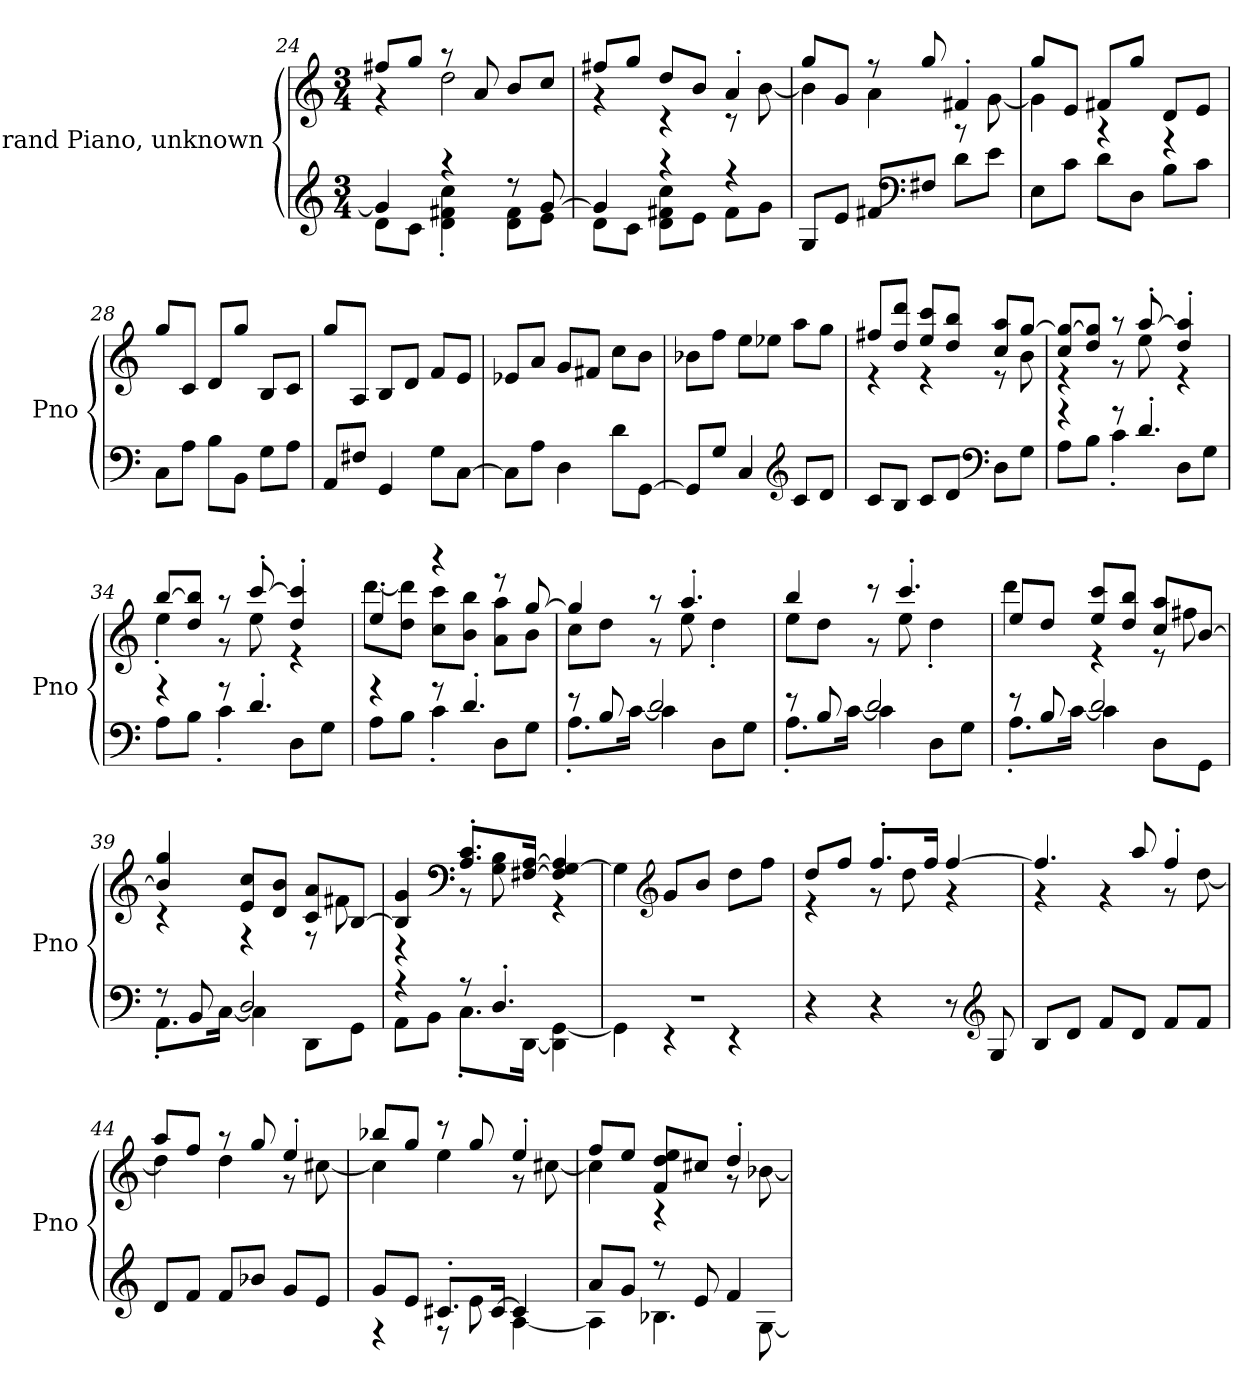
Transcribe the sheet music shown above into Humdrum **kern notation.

**kern	**kern
*part1	*part1
*staff2	*staff1
*I"Grand Piano, unknown	*
*I'Pno	*
*clefG2	*clefG2
*k[]	*k[]
*M3/4	*M3/4
=24	=24
*^	*^
4g/]	8d\L	8ff#X/L	4r
.	8c\J	8gg/J	.
4r	4d\' 4f#X\' 4cc\'	8r	2dd\
.	.	8a/	.
8r	8d\ 8f#\L	8b/L	.
[8g/	8e\J	8cc/J	.
!!LO:LB:g=z	!!
=25	=25	=25	=25
4g/]	8d\L	8ff#X/L	4r
.	8c\J	8gg/J	.
4r	8d\ 8f#X\ 8cc\L	8dd/L	4r
.	8e\J	8b/J	.
4r	8f#\L	4a'/	8r
.	8g\J	.	[8b\
*v	*v	*	*
=26	=26	=26
8G/L	8gg/L	4b\]
8e/J	8g/J	.
8f#X/L	8r	4a\
*clefF4	*	*
8F#X/J	8gg/	.
8d\L	4f#X'/	8r
8e\J	.	[8g\
=27	=27	=27
8E\L	8gg/L	4g\]
8c\J	8e/J	.
8d\L	8f#X/L	4r
8D\J	8gg/J	.
8B\L	8d/L	4r
8c\J	8e/J	.
*	*v	*v
=28	=28
8C\L	8gg/L
8A\J	8c/J
8B\L	8d/L
8BB\J	8gg/J
8G\L	8B/L
8A\J	8c/J
=29	=29
8AA/L	8gg/L
8F#X/J	8A/J
4GG/	8B/L
.	8d/J
8G\L	8f/L
[8C\J	8e/J
!!LO:PB:g=z
=30	=30
8C\L]	8e-X/L
8A\J	8a/J
4D\	8g/L
.	8f#X/J
8d\L	8cc\L
[8GG\J	8b\J
=31	=31
8GG/L]	8b-X\L
8G/J	8ff\J
4C/	8ee\L
.	8ee-X\J
*clefG2	*
8c/L	8aa\L
8d/J	8gg\J
=32	=32
*	*^
8c/L	8ff#X/L	4r
8B/J	8dd/ 8ddd/J	.
8c/L	8ee/ 8ccc/L	4r
8d/J	8dd/ 8bb/J	.
*clefF4	*	*
8D\L	8cc/ 8aa/L	8r
8G\J	[8gg/J	8b\
=33	=33	=33
*^	*	*
4r	8A\L	8cc/ 8gg/_L	4r
.	8B\J	8dd/ 8gg/]J	.
8r	4c'\	8r	8r
4.d'/	.	[8aa'/	8ee\
.	8D\L	4dd/' 4aa/]'	4r
.	8G\J	.	.
=34	=34	=34	=34
4r	8A\L	[8bb/L	4ee'\
.	8B\J	8dd/ 8bb/]J	.
8r	4c'\	8r	8r
4.d'/	.	[8ccc'/	8ee\
.	8D\L	4dd/' 4ccc/]'	4r
.	8G\J	.	.
!!LO:LB:g=z	!!
=35	=35	=35	=35
4r	8A\L	4ee'/	[8ddd\L
.	8B\J	.	8dd\ 8ddd\]J
8r	4c'\	4r	8cc\ 8ccc\L
4.d'/	.	.	8b\ 8bb\J
.	8D\L	8r	8a\ 8aa\L
.	8G\J	[8gg/	8b\J
=36	=36	=36	=36
8r	8.A'\L	4gg/]	8cc\L
8B/	.	.	8dd\J
.	[16c\Jk	.	.
2d/	4c\]	8r	8r
.	.	4.aa'/	8ee\
.	8D\L	.	4dd'\
.	8G\J	.	.
=37	=37	=37	=37
8r	8.A'\L	4bb/	8ee\L
8B/	.	.	8dd\J
.	[16c\Jk	.	.
2d/	4c\]	8r	8r
.	.	4.ccc'/	8ee\
.	8D\L	.	4dd'\
.	8G\J	.	.
=38	=38	=38	=38
8r	8.A'\L	8ee/L	4ddd\
8B/	.	8dd/J	.
.	[16c\Jk	.	.
2d/	4c\]	8ee/ 8ccc/L	4r
.	.	8dd/ 8bb/J	.
.	8D\L	8cc/ 8aa/L	8r
.	8GG\J	[8b/J	8ff#X\
!!LO:LB:g=z	!!
=39	=39	=39	=39
8r	8.AA'\L	4b/] 4gg/	4r
8BB/	.	.	.
.	[16C\Jk	.	.
2D/	4C\]	8e/ 8cc/L	4r
.	.	8d/ 8b/J	.
.	8DD\L	8c/ 8a/L	8r
.	8GG\J	[8B/J	8f#X\
=40	=40	=40	=40
4r	8AA\L	4B/] 4g/	4r
.	8BB\J	.	.
*	*	*clefF4	*
8r	8.C'\L	8.A/' 8.c/'L	8r
4.D'/	.	.	8G\ 8B\
.	[16DD\Jk	[16F#X/ [16A/Jk	.
.	4DD\] [4GG\	4F#/] [4G/ 4A/]	4r
*	*	*v	*v
=41	=41	=41
2.r	4GG\]	4G\]
*	*	*clefG2
.	4r	8g/L
.	.	8b/J
.	4r	8dd\L
.	.	8ff\J
*v	*v	*
=42	=42
*	*^
4r	8dd/L	4r
.	8ff/J	.
4r	8.ff'/L	8r
.	.	8dd\
.	16ff/Jk	.
8r	[4ff/	4r
*clefG2	*	*
8G/	.	.
=43	=43	=43
8B/L	4.ff/]	4r
8d/J	.	.
8f/L	.	4r
8d/J	8aa/	.
8f/L	4ff'/	8r
8f/J	.	[8dd\
!!LO:LB:g=z	!!
=44	=44	=44
8d/L	8aa/L	4dd\]
8f/J	8ff/J	.
8f/L	8r	4dd\
8b-X/J	8gg/	.
8g/L	4ee'/	8r
8e/J	.	[8cc#X\
=45	=45	=45
*^	*	*
8g/L	4r	8bb-X/L	4cc#\]
8e/J	.	8gg/J	.
8.c#X'/L	8r	8r	4ee\
.	8e\	8gg/	.
[16c#/Jk	.	.	.
4c#/]	[4A\	4ee'/	8r
.	.	.	[8cc#X\
=46	=46	=46	=46
8a/L	4A\]	8ff/L	4cc#\]
8g/J	.	8ee/J	.
8r	4.B-X\	8f/ 8dd/ 8ee/L	4r
8e/	.	8cc#X/J	.
4f/	.	4dd'/	8r
.	[8G\	.	[8b-X\
*v	*v	*	*
*	*v	*v
=	=
*-	*-
